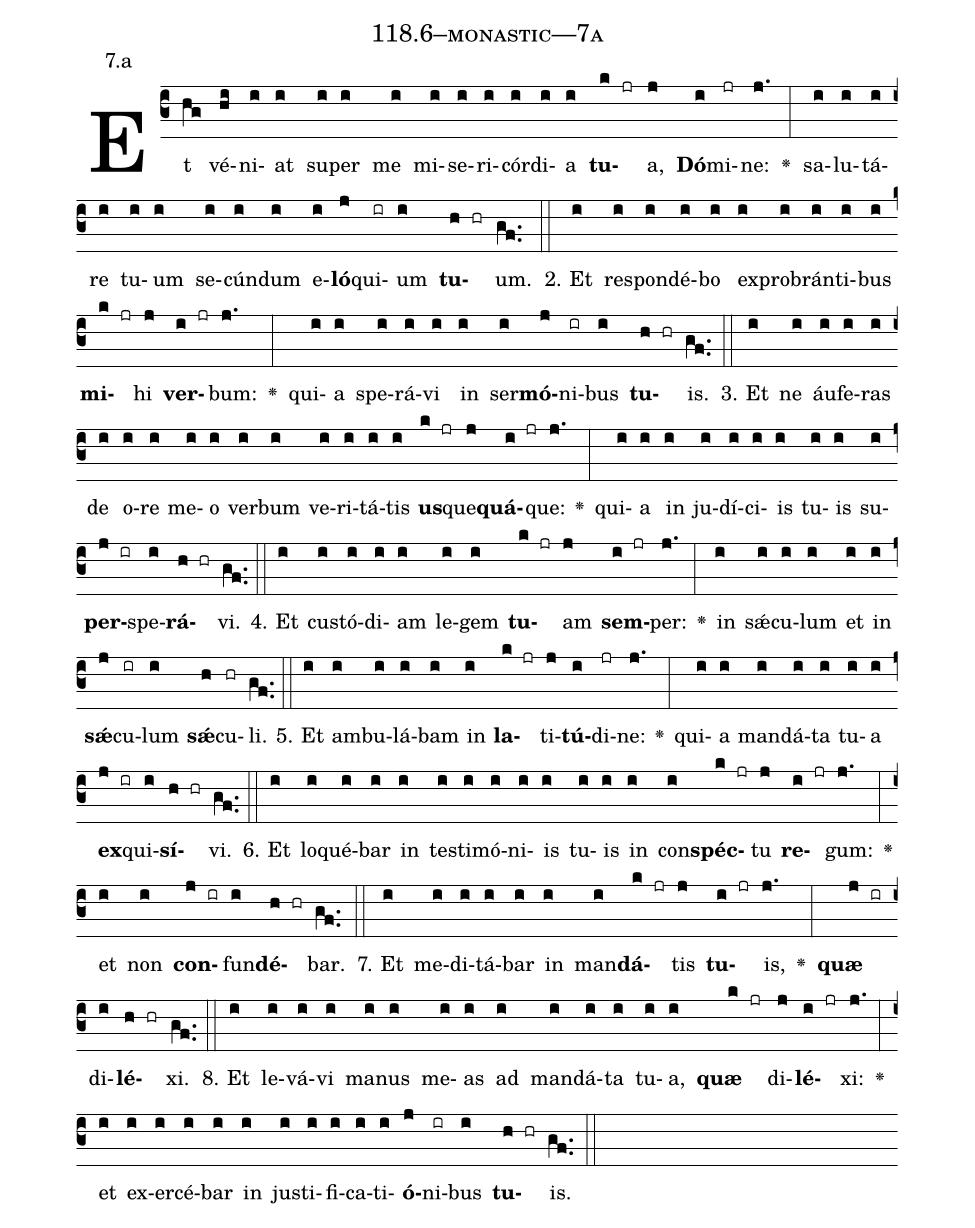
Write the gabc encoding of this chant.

name: 118.6--monastic---7a;
annotation: 7.a;
%%
(c3)Et(hg) vé(hi)ni(i)at(i) su(i)per(i) me(i) mi(i)se(i)ri(i)cór(i)di(i)a(i) <b>tu</b>(k jr)a,(j) <b>Dó</b>(i)mi(jr)ne:(j.) <v>\greheightstar</v>(:) sa(i)lu(i)tá(i)re(i) tu(i)um(i) se(i)cún(i)dum(i) e(i)<b>ló</b>(j)qui(ir)um(i) <b>tu</b>(h hr)um.(gf..) (::)
2. Et(i) re(i)spon(i)dé(i)bo(i) ex(i)pro(i)brán(i)ti(i)bus(i) <b>mi</b>(k jr)hi(j) <b>ver</b>(i jr)bum:(j.) <v>\greheightstar</v>(:) qui(i)a(i) spe(i)rá(i)vi(i) in(i) ser(i)<b>mó</b>(j)ni(ir)bus(i) <b>tu</b>(h hr)is.(gf..) (::)
3. Et(i) ne(i) áu(i)fe(i)ras(i) de(i) o(i)re(i) me(i)o(i) ver(i)bum(i) ve(i)ri(i)tá(i)tis(i) <b>us</b>(k jr)que(j)<b>quá</b>(i jr)que:(j.) <v>\greheightstar</v>(:) qui(i)a(i) in(i) ju(i)dí(i)ci(i)is(i) tu(i)is(i) su(i)<b>per</b>(j ir)spe(i)<b>rá</b>(h hr)vi.(gf..) (::)
4. Et(i) cus(i)tó(i)di(i)am(i) le(i)gem(i) <b>tu</b>(k jr)am(j) <b>sem</b>(i jr)per:(j.) <v>\greheightstar</v>(:) in(i) sǽ(i)cu(i)lum(i) et(i) in(i) <b>sǽ</b>(j)cu(ir)lum(i) <b>sǽ</b>(h)cu(hr)li.(gf..) (::)
5. Et(i) am(i)bu(i)lá(i)bam(i) in(i) <b>la</b>(k jr)ti(j)<b>tú</b>(i)di(jr)ne:(j.) <v>\greheightstar</v>(:) qui(i)a(i) man(i)dá(i)ta(i) tu(i)a(i) <b>ex</b>(j ir)qui(i)<b>sí</b>(h hr)vi.(gf..) (::)
6. Et(i) lo(i)qué(i)bar(i) in(i) tes(i)ti(i)mó(i)ni(i)is(i) tu(i)is(i) in(i) con(i)<b>spéc</b>(k jr)tu(j) <b>re</b>(i jr)gum:(j.) <v>\greheightstar</v>(:) et(i) non(i) <b>con</b>(j ir)fun(i)<b>dé</b>(h hr)bar.(gf..) (::)
7. Et(i) me(i)di(i)tá(i)bar(i) in(i) man(i)<b>dá</b>(k jr)tis(j) <b>tu</b>(i jr)is,(j.) <v>\greheightstar</v>(:) <b>quæ</b>(j ir) di(i)<b>lé</b>(h hr)xi.(gf..) (::)
8. Et(i) le(i)vá(i)vi(i) ma(i)nus(i) me(i)as(i) ad(i) man(i)dá(i)ta(i) tu(i)a,(i) <b>quæ</b>(k jr) di(j)<b>lé</b>(i jr)xi:(j.) <v>\greheightstar</v>(:) et(i) ex(i)er(i)cé(i)bar(i) in(i) jus(i)ti(i)fi(i)ca(i)ti(i)<b>ó</b>(j)ni(ir)bus(i) <b>tu</b>(h hr)is.(gf..) (::)
